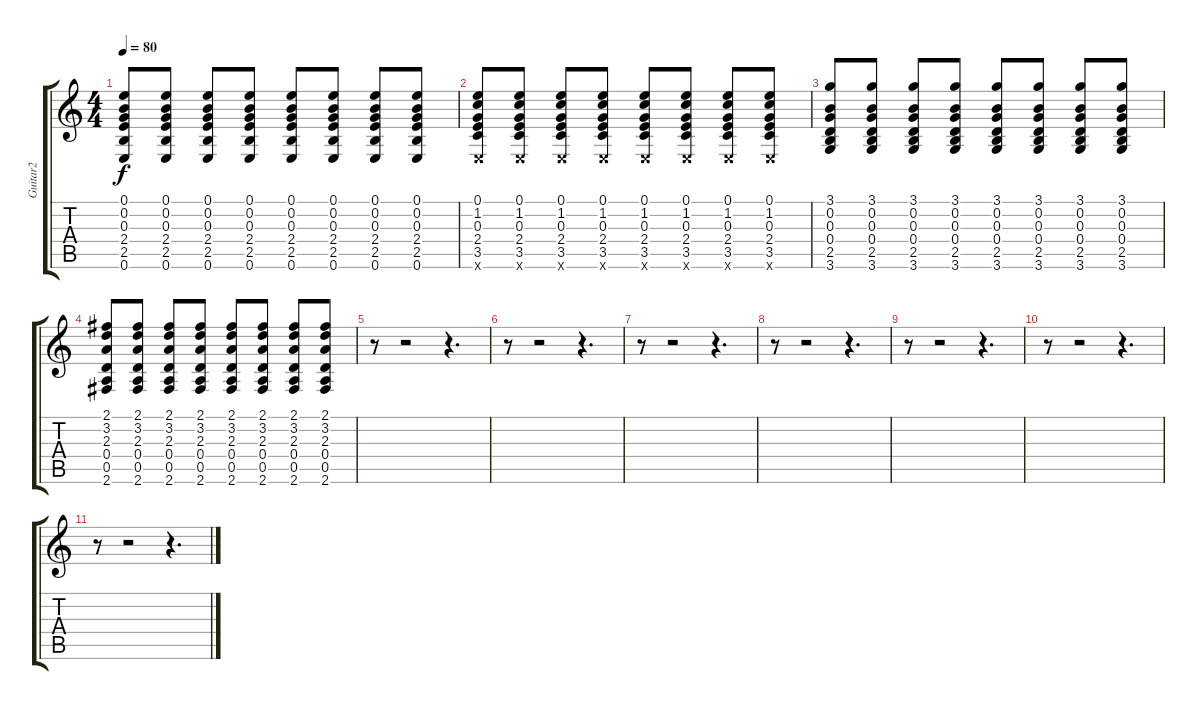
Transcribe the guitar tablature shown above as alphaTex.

\track ("Guitar2" "Guitar2") {instrument overdrivenguitar}
\staff {score tabs}
\tuning (E4 B3 G3 D3 A2 E2) {hide}
\ts (4 4)
\tempo 80
\clef g2
\ks c
(0.1 0.2 0.3 2.4 2.5 0.6).8{dy f} (0.1 0.2 0.3 2.4 2.5 0.6).8 (0.1 0.2 0.3 2.4 2.5 0.6).8 (0.1 0.2 0.3 2.4 2.5 0.6).8 (0.1 0.2 0.3 2.4 2.5 0.6).8 (0.1 0.2 0.3 2.4 2.5 0.6).8 (0.1 0.2 0.3 2.4 2.5 0.6).8 (0.1 0.2 0.3 2.4 2.5 0.6).8 |
(0.1 1.2 0.3 2.4 3.5 0.6{x}).8 (0.1 1.2 0.3 2.4 3.5 0.6{x}).8 (0.1 1.2 0.3 2.4 3.5 0.6{x}).8 (0.1 1.2 0.3 2.4 3.5 0.6{x}).8 (0.1 1.2 0.3 2.4 3.5 0.6{x}).8 (0.1 1.2 0.3 2.4 3.5 0.6{x}).8 (0.1 1.2 0.3 2.4 3.5 0.6{x}).8 (0.1 1.2 0.3 2.4 3.5 0.6{x}).8 |
(3.1 0.2 0.3 0.4 2.5 3.6).8 (3.1 0.2 0.3 0.4 2.5 3.6).8 (3.1 0.2 0.3 0.4 2.5 3.6).8 (3.1 0.2 0.3 0.4 2.5 3.6).8 (3.1 0.2 0.3 0.4 2.5 3.6).8 (3.1 0.2 0.3 0.4 2.5 3.6).8 (3.1 0.2 0.3 0.4 2.5 3.6).8 (3.1 0.2 0.3 0.4 2.5 3.6).8 |
(2.1 3.2 2.3 0.4 0.5 2.6).8 (2.1 3.2 2.3 0.4 0.5 2.6).8 (2.1 3.2 2.3 0.4 0.5 2.6).8 (2.1 3.2 2.3 0.4 0.5 2.6).8 (2.1 3.2 2.3 0.4 0.5 2.6).8 (2.1 3.2 2.3 0.4 0.5 2.6).8 (2.1 3.2 2.3 0.4 0.5 2.6).8 (2.1 3.2 2.3 0.4 0.5 2.6).8 |
r.8 r.2 r.4{d} |
r.8 r.2 r.4{d} |
r.8 r.2 r.4{d} |
r.8 r.2 r.4{d} |
r.8 r.2 r.4{d} |
r.8 r.2 r.4{d} |
r.8 r.2 r.4{d}
